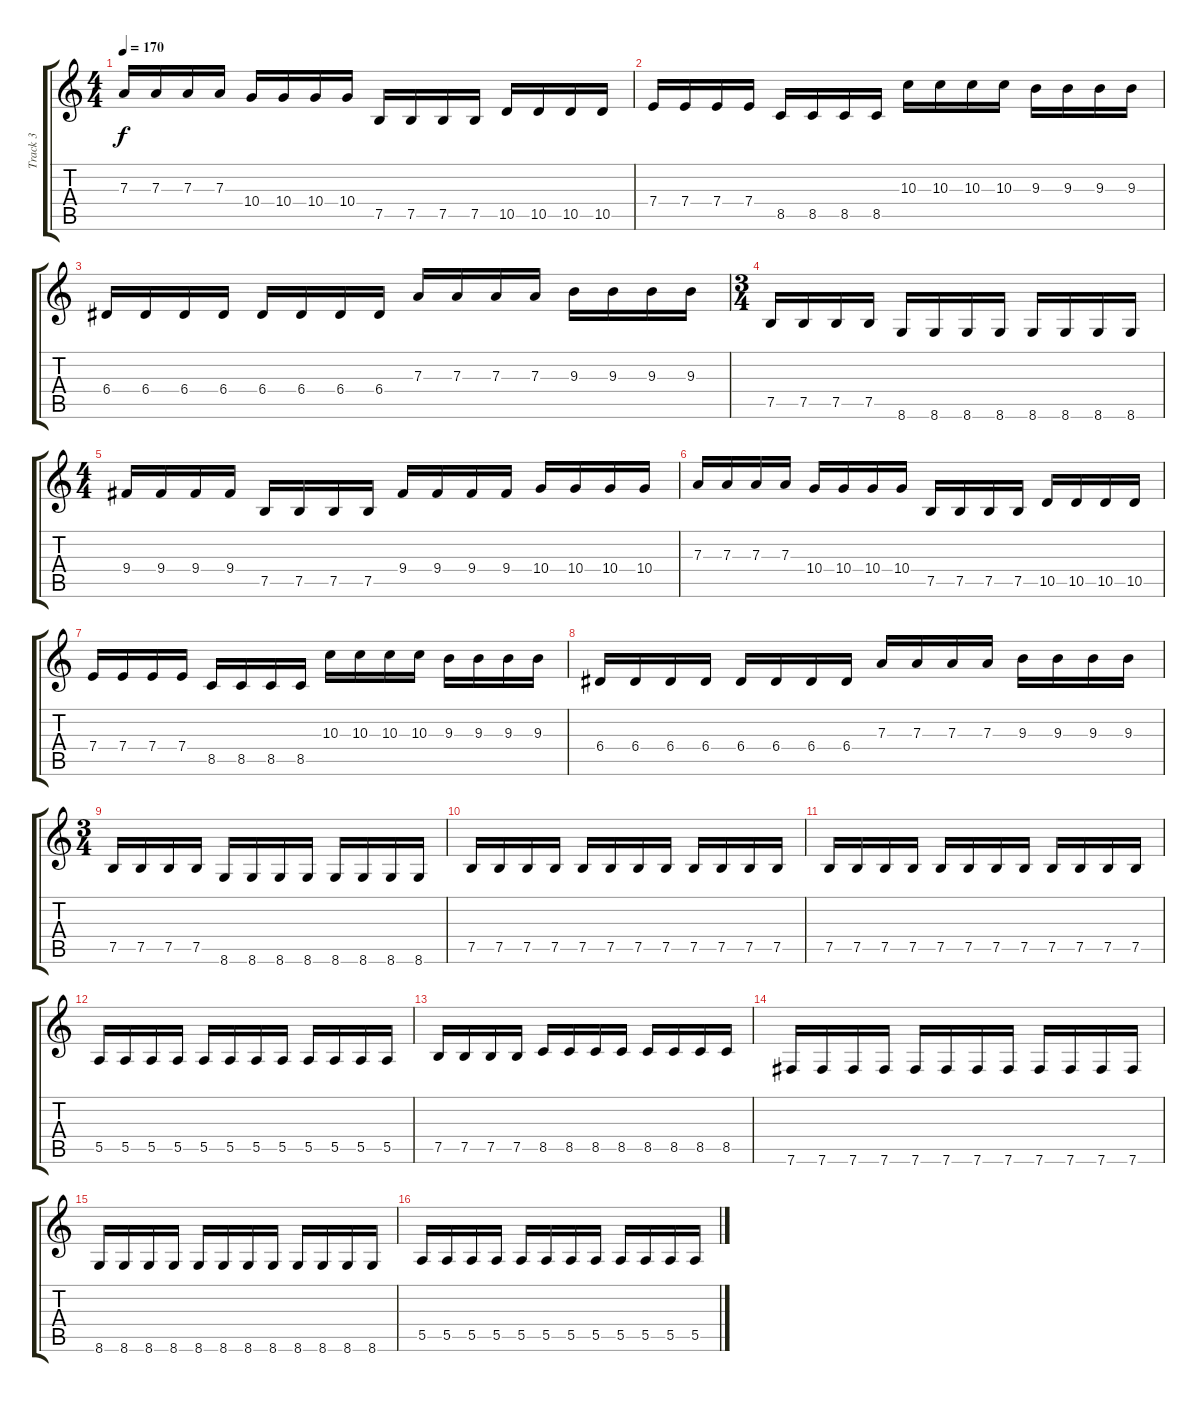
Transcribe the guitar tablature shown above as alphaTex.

\track ("Track 3" "Track 3") {instrument overdrivenguitar}
\staff {score tabs}
\tuning (B3 Gb3 D3 A2 E2 B1) {hide}
\ts (4 4)
\tempo 170
\clef g2
\ks c
7.3.16{dy f} 7.3.16 7.3.16 7.3.16 10.4.16 10.4.16 10.4.16 10.4.16 7.5.16 7.5.16 7.5.16 7.5.16 10.5.16 10.5.16 10.5.16 10.5.16 |
7.4.16 7.4.16 7.4.16 7.4.16 8.5.16 8.5.16 8.5.16 8.5.16 10.3.16 10.3.16 10.3.16 10.3.16 9.3.16 9.3.16 9.3.16 9.3.16 |
6.4.16 6.4.16 6.4.16 6.4.16 6.4.16 6.4.16 6.4.16 6.4.16 7.3.16 7.3.16 7.3.16 7.3.16 9.3.16 9.3.16 9.3.16 9.3.16 |
\ts (3 4)
7.5.16 7.5.16 7.5.16 7.5.16 8.6.16 8.6.16 8.6.16 8.6.16 8.6.16 8.6.16 8.6.16 8.6.16 |
\ts (4 4)
9.4.16 9.4.16 9.4.16 9.4.16 7.5.16 7.5.16 7.5.16 7.5.16 9.4.16 9.4.16 9.4.16 9.4.16 10.4.16 10.4.16 10.4.16 10.4.16 |
7.3.16 7.3.16 7.3.16 7.3.16 10.4.16 10.4.16 10.4.16 10.4.16 7.5.16 7.5.16 7.5.16 7.5.16 10.5.16 10.5.16 10.5.16 10.5.16 |
7.4.16 7.4.16 7.4.16 7.4.16 8.5.16 8.5.16 8.5.16 8.5.16 10.3.16 10.3.16 10.3.16 10.3.16 9.3.16 9.3.16 9.3.16 9.3.16 |
6.4.16 6.4.16 6.4.16 6.4.16 6.4.16 6.4.16 6.4.16 6.4.16 7.3.16 7.3.16 7.3.16 7.3.16 9.3.16 9.3.16 9.3.16 9.3.16 |
\ts (3 4)
7.5.16 7.5.16 7.5.16 7.5.16 8.6.16 8.6.16 8.6.16 8.6.16 8.6.16 8.6.16 8.6.16 8.6.16 |
7.5.16 7.5.16 7.5.16 7.5.16 7.5.16 7.5.16 7.5.16 7.5.16 7.5.16 7.5.16 7.5.16 7.5.16 |
7.5.16 7.5.16 7.5.16 7.5.16 7.5.16 7.5.16 7.5.16 7.5.16 7.5.16 7.5.16 7.5.16 7.5.16 |
5.5.16 5.5.16 5.5.16 5.5.16 5.5.16 5.5.16 5.5.16 5.5.16 5.5.16 5.5.16 5.5.16 5.5.16 |
7.5.16 7.5.16 7.5.16 7.5.16 8.5.16 8.5.16 8.5.16 8.5.16 8.5.16 8.5.16 8.5.16 8.5.16 |
7.6.16 7.6.16 7.6.16 7.6.16 7.6.16 7.6.16 7.6.16 7.6.16 7.6.16 7.6.16 7.6.16 7.6.16 |
8.6.16 8.6.16 8.6.16 8.6.16 8.6.16 8.6.16 8.6.16 8.6.16 8.6.16 8.6.16 8.6.16 8.6.16 |
5.5.16 5.5.16 5.5.16 5.5.16 5.5.16 5.5.16 5.5.16 5.5.16 5.5.16 5.5.16 5.5.16 5.5.16
